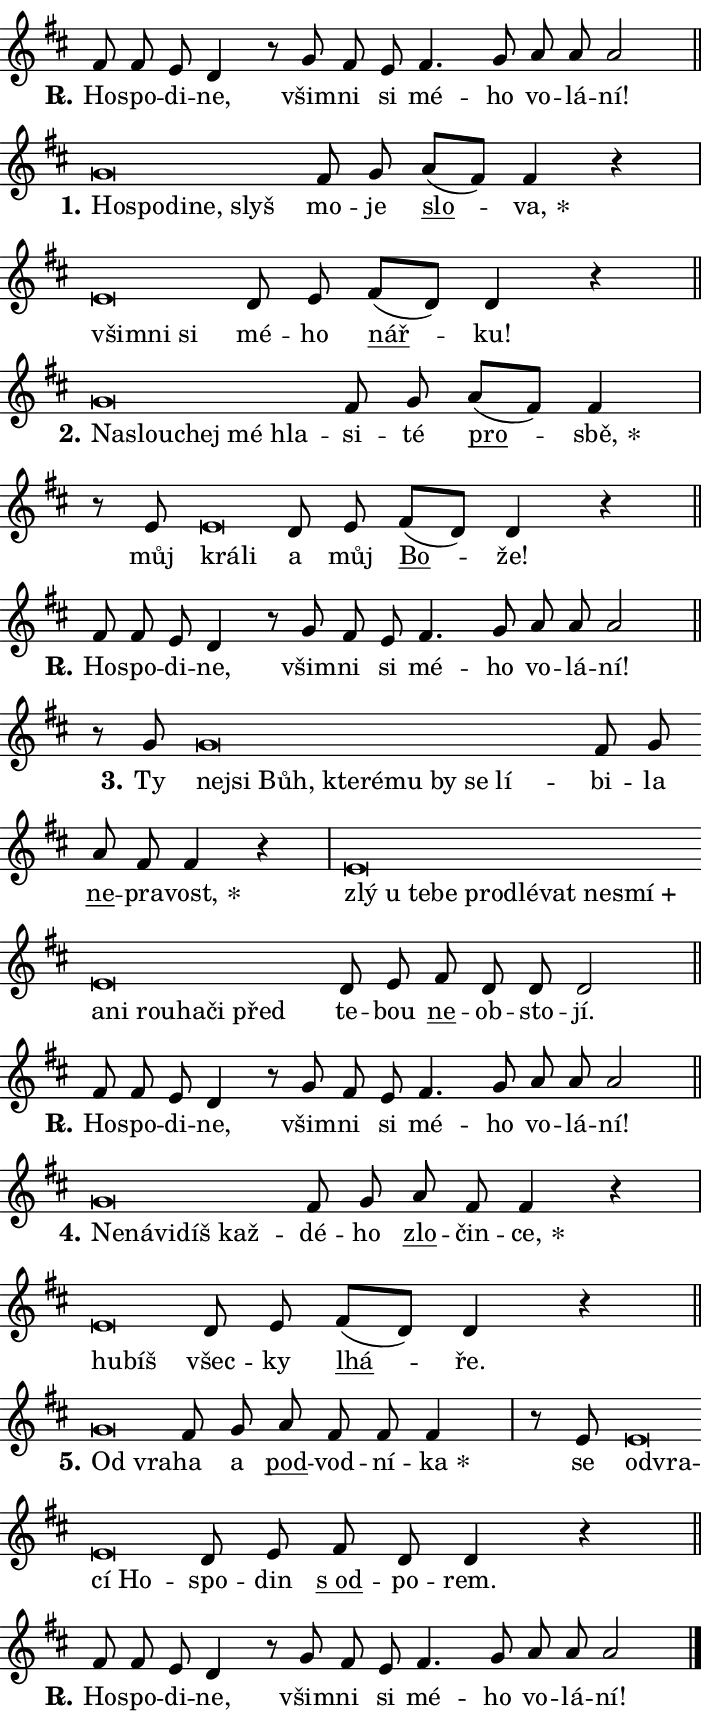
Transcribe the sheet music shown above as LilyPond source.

\version "2.24.0"
\header { tagline = "" }
\paper {
  indent = 0\cm
  top-margin = 0\cm
  right-margin = 0.13\cm % to fit lyric hyphens
  bottom-margin = 0\cm
  left-margin = 0\cm
  paper-width = 12\cm
  page-breaking = #ly:one-page-breaking
  system-system-spacing.basic-distance = #11
  score-system-spacing.basic-distance = #11
  ragged-last = ##f
}


%% Author: Thomas Morley
%% https://lists.gnu.org/archive/html/lilypond-user/2020-05/msg00002.html
#(define (line-position grob)
"Returns position of @var[grob} in current system:
   @code{'start}, if at first time-step
   @code{'end}, if at last time-step
   @code{'middle} otherwise
"
  (let* ((col (ly:item-get-column grob))
         (ln (ly:grob-object col 'left-neighbor))
         (rn (ly:grob-object col 'right-neighbor))
         (col-to-check-left (if (ly:grob? ln) ln col))
         (col-to-check-right (if (ly:grob? rn) rn col))
         (break-dir-left
           (and
             (ly:grob-property col-to-check-left 'non-musical #f)
             (ly:item-break-dir col-to-check-left)))
         (break-dir-right
           (and
             (ly:grob-property col-to-check-right 'non-musical #f)
             (ly:item-break-dir col-to-check-right))))
        (cond ((eqv? 1 break-dir-left) 'start)
              ((eqv? -1 break-dir-right) 'end)
              (else 'middle))))

#(define (tranparent-at-line-position vctor)
  (lambda (grob)
  "Relying on @code{line-position} select the relevant enry from @var{vctor}.
Used to determine transparency,"
    (case (line-position grob)
      ((end) (not (vector-ref vctor 0)))
      ((middle) (not (vector-ref vctor 1)))
      ((start) (not (vector-ref vctor 2))))))

noteHeadBreakVisibility =
#(define-music-function (break-visibility)(vector?)
"Makes @code{NoteHead}s transparent relying on @var{break-visibility}"
#{
  \override NoteHead.transparent =
    #(tranparent-at-line-position break-visibility)
#})

#(define delete-ledgers-for-transparent-note-heads
  (lambda (grob)
    "Reads whether a @code{NoteHead} is transparent.
If so this @code{NoteHead} is removed from @code{'note-heads} from
@var{grob}, which is supposed to be @code{LedgerLineSpanner}.
As a result ledgers are not printed for this @code{NoteHead}"
    (let* ((nhds-array (ly:grob-object grob 'note-heads))
           (nhds-list
             (if (ly:grob-array? nhds-array)
                 (ly:grob-array->list nhds-array)
                 '()))
           ;; Relies on the transparent-property being done before
           ;; Staff.LedgerLineSpanner.after-line-breaking is executed.
           ;; This is fragile ...
           (to-keep
             (remove
               (lambda (nhd)
                 (ly:grob-property nhd 'transparent #f))
               nhds-list)))
      ;; TODO find a better method to iterate over grob-arrays, similiar
      ;; to filter/remove etc for lists
      ;; For now rebuilt from scratch
      (set! (ly:grob-object grob 'note-heads)  '())
      (for-each
        (lambda (nhd)
          (ly:pointer-group-interface::add-grob grob 'note-heads nhd))
        to-keep))))

squashNotes = {
  \override NoteHead.X-extent = #'(-0.2 . 0.2)
  \override NoteHead.Y-extent = #'(-0.75 . 0)
  \override NoteHead.stencil =
    #(lambda (grob)
       (let ((pos (ly:grob-property grob 'staff-position)))
         (begin
           (if (< pos -7) (display "ERROR: Lower brevis then expected\n") (display ""))
           (if (<= pos -6) ly:text-interface::print ly:note-head::print))))
}
unSquashNotes = {
  \revert NoteHead.X-extent
  \revert NoteHead.Y-extent
  \revert NoteHead.stencil
}

hideNotes = \noteHeadBreakVisibility #begin-of-line-visible
unHideNotes = \noteHeadBreakVisibility #all-visible

% work-around for resetting accidentals
% https://lilypond.org/doc/v2.23/Documentation/notation/displaying-rhythms#unmetered-music
cadenzaMeasure = {
  \cadenzaOff
  \partial 1024 s1024
  \cadenzaOn
}

#(define-markup-command (accent layout props text) (markup?)
  "Underline accented syllable"
  (interpret-markup layout props
    #{\markup \override #'(offset . 4.3) \underline { #text }#}))

responsum = \markup \concat {
  "R" \hspace #-1.05 \path #0.1 #'((moveto 0 0.07) (lineto 0.9 0.8)) \hspace #0.05 "."
}

spaceSize = #0.6828661417322834 % exact space size for TeX Gyre Schola

\layout {
  \context {
    \Staff
    \remove "Time_signature_engraver"
    \override LedgerLineSpanner.after-line-breaking = #delete-ledgers-for-transparent-note-heads
  }
  \context {
    \Lyrics {
      \override LyricSpace.minimum-distance = \spaceSize
      \override LyricText.font-name = #"TeX Gyre Schola"
      \override LyricText.font-size = 1
      \override StanzaNumber.font-name = #"TeX Gyre Schola Bold"
      \override StanzaNumber.font-size = 1
    }
  }
  \context {
    \Score 
    \override NoteHead.text =
      #(lambda (grob) 
        (let ((pos (ly:grob-property grob 'staff-position)))
          #{\markup {
            \combine
              \halign #-0.55 \raise #(if (= pos -6) 0 0.5) \override #'(thickness . 2) \draw-line #'(3.2 . 0)
              \musicglyph "noteheads.sM1"
          }#}))
  }
}

% magnetic-lyrics.ily
%
%   written by
%     Jean Abou Samra <jean@abou-samra.fr>
%     Werner Lemberg <wl@gnu.org>
%
%   adapted by
%     Jiri Hon <jiri.hon@gmail.com>
%
% Version 2022-Apr-15

% https://www.mail-archive.com/lilypond-user@gnu.org/msg149350.html

#(define (Left_hyphen_pointer_engraver context)
   "Collect syllable-hyphen-syllable occurrences in lyrics and store
them in properties.  This engraver only looks to the left.  For
example, if the lyrics input is @code{foo -- bar}, it does the
following.

@itemize @bullet
@item
Set the @code{text} property of the @code{LyricHyphen} grob between
@q{foo} and @q{bar} to @code{foo}.

@item
Set the @code{left-hyphen} property of the @code{LyricText} grob with
text @q{foo} to the @code{LyricHyphen} grob between @q{foo} and
@q{bar}.
@end itemize

Use this auxiliary engraver in combination with the
@code{lyric-@/text::@/apply-@/magnetic-@/offset!} hook."
   (let ((hyphen #f)
         (text #f))
     (make-engraver
      (acknowledgers
       ((lyric-syllable-interface engraver grob source-engraver)
        (set! text grob)))
      (end-acknowledgers
       ((lyric-hyphen-interface engraver grob source-engraver)
        ;(when (not (grob::has-interface grob 'lyric-space-interface))
          (set! hyphen grob)));)
      ((stop-translation-timestep engraver)
       (when (and text hyphen)
         (ly:grob-set-object! text 'left-hyphen hyphen))
       (set! text #f)
       (set! hyphen #f)))))

#(define (lyric-text::apply-magnetic-offset! grob)
   "If the space between two syllables is less than the value in
property @code{LyricText@/.details@/.squash-threshold}, move the right
syllable to the left so that it gets concatenated with the left
syllable.

Use this function as a hook for
@code{LyricText@/.after-@/line-@/breaking} if the
@code{Left_@/hyphen_@/pointer_@/engraver} is active."
   (let ((hyphen (ly:grob-object grob 'left-hyphen #f)))
     (when hyphen
       (let ((left-text (ly:spanner-bound hyphen LEFT)))
         (when (grob::has-interface left-text 'lyric-syllable-interface)
           (let* ((common (ly:grob-common-refpoint grob left-text X))
                  (this-x-ext (ly:grob-extent grob common X))
                  (left-x-ext
                   (begin
                     ;; Trigger magnetism for left-text.
                     (ly:grob-property left-text 'after-line-breaking)
                     (ly:grob-extent left-text common X)))
                  ;; `delta` is the gap width between two syllables.
                  (delta (- (interval-start this-x-ext)
                            (interval-end left-x-ext)))
                  (details (ly:grob-property grob 'details))
                  (threshold (assoc-get 'squash-threshold details 0.2)))
             (when (< delta threshold)
               (let* (;; We have to manipulate the input text so that
                      ;; ligatures crossing syllable boundaries are not
                      ;; disabled.  For languages based on the Latin
                      ;; script this is essentially a beautification.
                      ;; However, for non-Western scripts it can be a
                      ;; necessity.
                      (lt (ly:grob-property left-text 'text))
                      (rt (ly:grob-property grob 'text))
                      (is-space (grob::has-interface hyphen 'lyric-space-interface))
                      (space (if is-space " " ""))
                      (extra-delta (if is-space spaceSize 0))
                      ;; Append new syllable.
                      (ltrt-space (if (and (string? lt) (string? rt))
                                (string-append lt space rt)
                                (make-concat-markup (list lt space rt))))
                      ;; Right-align `ltrt` to the right side.
                      (ltrt-space-markup (grob-interpret-markup
                               grob
                               (make-translate-markup
                                (cons (interval-length this-x-ext) 0)
                                (make-right-align-markup ltrt-space)))))
                 (begin
                   ;; Don't print `left-text`.
                   (ly:grob-set-property! left-text 'stencil #f)
                   ;; Set text and stencil (which holds all collected
                   ;; syllables so far) and shift it to the left.
                   (ly:grob-set-property! grob 'text ltrt-space)
                   (ly:grob-set-property! grob 'stencil ltrt-space-markup)
                   (ly:grob-translate-axis! grob (- (- delta extra-delta)) X))))))))))


#(define (lyric-hyphen::displace-bounds-first grob)
   ;; Make very sure this callback isn't triggered too early.
   (let ((left (ly:spanner-bound grob LEFT))
         (right (ly:spanner-bound grob RIGHT)))
     (ly:grob-property left 'after-line-breaking)
     (ly:grob-property right 'after-line-breaking)
     (ly:lyric-hyphen::print grob)))

squashThreshold = #0.4

\layout {
  \context {
    \Lyrics
    \consists #Left_hyphen_pointer_engraver
    \override LyricText.after-line-breaking =
      #lyric-text::apply-magnetic-offset!
    \override LyricHyphen.stencil = #lyric-hyphen::displace-bounds-first
    \override LyricText.details.squash-threshold = \squashThreshold
    \override LyricHyphen.minimum-distance = 0
    \override LyricHyphen.minimum-length = \squashThreshold
  }
}

squashText = \override LyricText.details.squash-threshold = 9999
unSquashText = \override LyricText.details.squash-threshold = \squashThreshold

leftText = \override LyricText.self-alignment-X = #LEFT
unLeftText = \revert LyricText.self-alignment-X

starOffset = #(lambda (grob) 
                (let ((x_offset (ly:self-alignment-interface::aligned-on-x-parent grob)))
                  (if (= x_offset 0) 0 (+ x_offset 1.2))))

star = #(define-music-function (syllable)(string?)
"Append star separator at the end of a syllable"
#{
  \once \override LyricText.X-offset = #starOffset
  \lyricmode { \markup {
    #syllable
    \override #'((font-name . "TeX Gyre Schola Bold")) \hspace #0.2 \lower #0.65 \larger "*"
  } }
#})

starAccent = #(define-music-function (syllable)(string?)
"Append star separator at the end of a syllable and make accent"
#{
  \once \override LyricText.X-offset = #starOffset
  \lyricmode { \markup {
    \accent #syllable
    \override #'((font-name . "TeX Gyre Schola Bold")) \hspace #0.2 \lower #0.65 \larger "*"
  } }
#})

breath = #(define-music-function (syllable)(string?)
"Append breathing indicator at the end of a syllable"
#{
  \lyricmode { \markup { #syllable "+" } }
#})

optionalBreath = #(define-music-function (syllable)(string?)
"Append optional breathing indicator at the end of a syllable"
#{
  \lyricmode { \markup { #syllable "(+)" } }
#})


\score {
    <<
        \new Voice = "melody" { \cadenzaOn \key d \major \relative { fis'8 fis e d4 r8 \bar "" g8 fis e \bar "" fis4. g8 \bar "" a a a2 \cadenzaMeasure \bar "||" \break } }
        \new Lyrics \lyricsto "melody" { \lyricmode { \set stanza = \responsum
Ho -- spo -- di -- ne, všim -- ni si mé -- ho vo -- lá -- ní! } }
    >>
    \layout {}
}

\score {
    <<
        \new Voice = "melody" { \cadenzaOn \key d \major \relative { \squashNotes g'\breve*1/16 \hideNotes \breve*1/16 \bar "" \breve*1/16 \bar "" \breve*1/16 \breve*1/16 \bar "" \unHideNotes \unSquashNotes fis8 g \bar "" a[( fis)] fis4 r \cadenzaMeasure \bar "|" \squashNotes e\breve*1/16 \hideNotes \breve*1/16 \breve*1/16 \bar "" \unHideNotes \unSquashNotes d8 e \bar "" fis[( d)] d4 r \cadenzaMeasure \bar "||" \break } }
        \new Lyrics \lyricsto "melody" { \lyricmode { \set stanza = "1."
\leftText Ho -- \squashText spo -- di -- ne, slyš \unLeftText \unSquashText mo -- je \markup \accent slo -- \star va, \leftText všim -- \squashText ni si \unLeftText \unSquashText mé -- ho \markup \accent nář -- ku! } }
    >>
    \layout {}
}

\score {
    <<
        \new Voice = "melody" { \cadenzaOn \key d \major \relative { \squashNotes g'\breve*1/16 \hideNotes \breve*1/16 \bar "" \breve*1/16 \bar "" \breve*1/16 \breve*1/16 \bar "" \unHideNotes \unSquashNotes fis8 g \bar "" a[( fis)] fis4 \cadenzaMeasure \bar "|" r8 e8 \squashNotes e\breve*1/16 \hideNotes \breve*1/16 \bar "" \unHideNotes \unSquashNotes d8 e \bar "" fis[( d)] d4 r \cadenzaMeasure \bar "||" \break } }
        \new Lyrics \lyricsto "melody" { \lyricmode { \set stanza = "2."
\leftText Na -- \squashText slou -- chej mé hla -- \unLeftText \unSquashText si -- té \markup \accent pro -- \star sbě, můj \leftText krá -- \squashText li \unLeftText \unSquashText a můj \markup \accent Bo -- že! } }
    >>
    \layout {}
}

\score {
    <<
        \new Voice = "melody" { \cadenzaOn \key d \major \relative { fis'8 fis e d4 r8 \bar "" g8 fis e \bar "" fis4. g8 \bar "" a a a2 \cadenzaMeasure \bar "||" \break } }
        \new Lyrics \lyricsto "melody" { \lyricmode { \set stanza = \responsum
Ho -- spo -- di -- ne, všim -- ni si mé -- ho vo -- lá -- ní! } }
    >>
    \layout {}
}

\score {
    <<
        \new Voice = "melody" { \cadenzaOn \key d \major \relative { r8 g'8 \squashNotes g\breve*1/16 \hideNotes \breve*1/16 \bar "" \breve*1/16 \bar "" \breve*1/16 \bar "" \breve*1/16 \bar "" \breve*1/16 \bar "" \breve*1/16 \bar "" \breve*1/16 \breve*1/16 \bar "" \unHideNotes \unSquashNotes fis8 g \bar "" a fis fis4 r \cadenzaMeasure \bar "|" \squashNotes e\breve*1/16 \hideNotes \breve*1/16 \bar "" \breve*1/16 \bar "" \breve*1/16 \bar "" \breve*1/16 \bar "" \breve*1/16 \bar "" \breve*1/16 \bar "" \breve*1/16 \bar "" \breve*1/16 \bar "" \breve*1/16 \bar "" \breve*1/16 \bar "" \breve*1/16 \bar "" \breve*1/16 \bar "" \breve*1/16 \breve*1/16 \bar "" \unHideNotes \unSquashNotes d8 e \bar "" fis d d d2 \cadenzaMeasure \bar "||" \break } }
        \new Lyrics \lyricsto "melody" { \lyricmode { \set stanza = "3."
Ty \leftText nej -- \squashText si Bůh, kte -- ré -- mu by se lí -- \unLeftText \unSquashText bi -- la \markup \accent ne -- pra -- \star vost, \leftText zlý \squashText u te -- be pro -- dlé -- vat ne -- \breath "smí" a -- ni rou -- ha -- či před \unLeftText \unSquashText te -- bou \markup \accent ne -- ob -- sto -- jí. } }
    >>
    \layout {}
}

\score {
    <<
        \new Voice = "melody" { \cadenzaOn \key d \major \relative { fis'8 fis e d4 r8 \bar "" g8 fis e \bar "" fis4. g8 \bar "" a a a2 \cadenzaMeasure \bar "||" \break } }
        \new Lyrics \lyricsto "melody" { \lyricmode { \set stanza = \responsum
Ho -- spo -- di -- ne, všim -- ni si mé -- ho vo -- lá -- ní! } }
    >>
    \layout {}
}

\score {
    <<
        \new Voice = "melody" { \cadenzaOn \key d \major \relative { \squashNotes g'\breve*1/16 \hideNotes \breve*1/16 \bar "" \breve*1/16 \bar "" \breve*1/16 \breve*1/16 \bar "" \unHideNotes \unSquashNotes fis8 g \bar "" a fis fis4 r \cadenzaMeasure \bar "|" \squashNotes e\breve*1/16 \hideNotes \breve*1/16 \bar "" \unHideNotes \unSquashNotes d8 e \bar "" fis[( d)] d4 r \cadenzaMeasure \bar "||" \break } }
        \new Lyrics \lyricsto "melody" { \lyricmode { \set stanza = "4."
\leftText Ne -- \squashText ná -- vi -- díš kaž -- \unLeftText \unSquashText dé -- ho \markup \accent zlo -- čin -- \star ce, \leftText hu -- \squashText bíš \unLeftText \unSquashText všec -- ky \markup \accent lhá -- ře. } }
    >>
    \layout {}
}

\score {
    <<
        \new Voice = "melody" { \cadenzaOn \key d \major \relative { \squashNotes g'\breve*1/16 \hideNotes \breve*1/16 \bar "" \unHideNotes \unSquashNotes fis8 g \bar "" a fis fis fis4 \cadenzaMeasure \bar "|" r8 e8 \squashNotes e\breve*1/16 \hideNotes \breve*1/16 \bar "" \breve*1/16 \breve*1/16 \bar "" \unHideNotes \unSquashNotes d8 e \bar "" fis d d4 r \cadenzaMeasure \bar "||" \break } }
        \new Lyrics \lyricsto "melody" { \lyricmode { \set stanza = "5."
\leftText Od \squashText vra -- \unLeftText \unSquashText ha a \markup \accent pod -- vod -- ní -- \star ka se \leftText od -- \squashText vra -- cí Ho -- \unLeftText \unSquashText spo -- din \markup \accent "s od" -- po -- rem. } }
    >>
    \layout {}
}

\score {
    <<
        \new Voice = "melody" { \cadenzaOn \key d \major \relative { fis'8 fis e d4 r8 \bar "" g8 fis e \bar "" fis4. g8 \bar "" a a a2 \cadenzaMeasure \bar "||" \break } \bar "|." }
        \new Lyrics \lyricsto "melody" { \lyricmode { \set stanza = \responsum
Ho -- spo -- di -- ne, všim -- ni si mé -- ho vo -- lá -- ní! } }
    >>
    \layout {}
}
